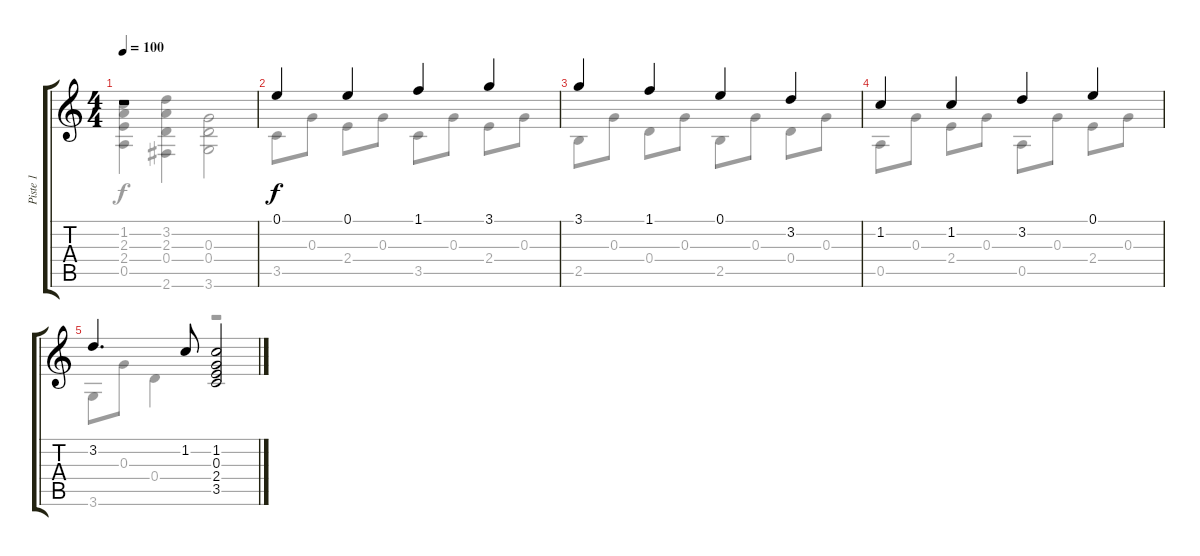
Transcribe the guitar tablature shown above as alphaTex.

\track ("Piste 1" "Piste 1") {instrument acousticguitarnylon}
\staff {score tabs}
\tuning (E4 B3 G3 D3 A2 E2) {hide}
\voice
\ts (4 4)
\tempo 100
\clef g2
\ks c
r.1{dy f} |
0.1.4 0.1.4 1.1.4 3.1.4 |
3.1.4 1.1.4 0.1.4 3.2.4 |
1.2.4 1.2.4 3.2.4 0.1.4 |
3.2.4{d} 1.2.8 (1.2 0.3 2.4 3.5).2
\voice
\clef g2
\ottava regular
\simile none
\ks c
(1.2 2.3 2.4 0.5).4{dy f} (3.2 2.3 0.4 2.6).4 (0.3 0.4 3.6).2 |
3.5.8 0.3.8 2.4.8 0.3.8 3.5.8 0.3.8 2.4.8 0.3.8 |
2.5.8 0.3.8 0.4.8 0.3.8 2.5.8 0.3.8 0.4.8 0.3.8 |
0.5.8 0.3.8 2.4.8 0.3.8 0.5.8 0.3.8 2.4.8 0.3.8 |
3.6.8 0.3.8 0.4.4 r.2
